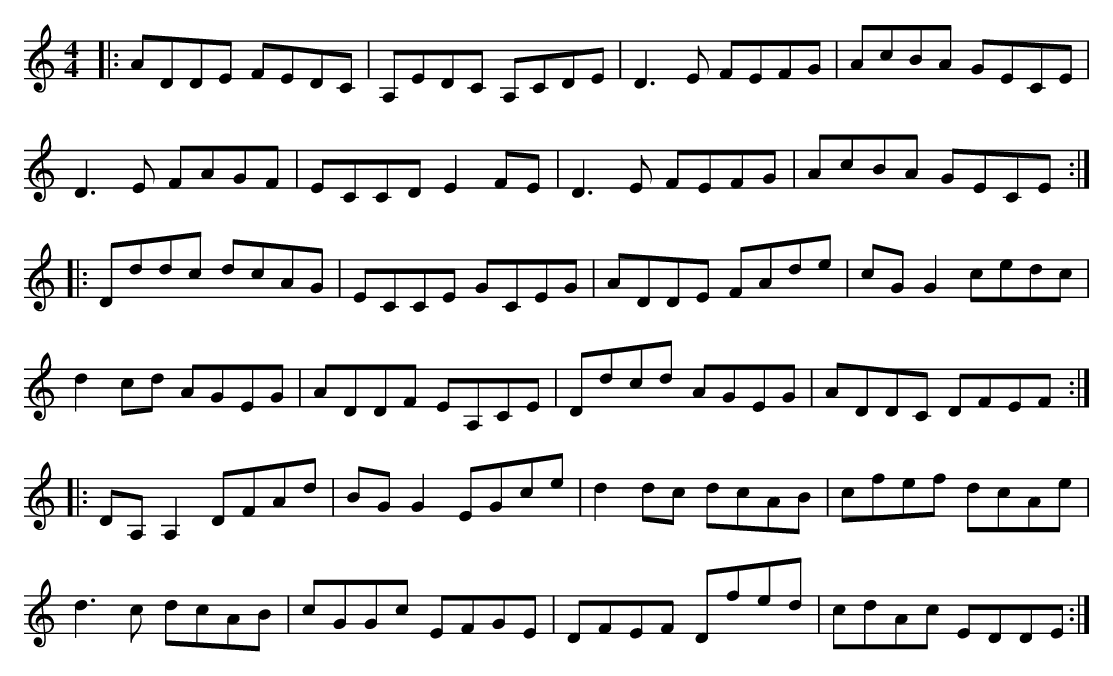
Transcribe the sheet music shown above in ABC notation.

X:1
M:4/4
K:Ddor
|:ADDE FEDC|A,EDC A,CDE|D3E FEFG|AcBA GECE|
D3E FAGF|ECCD E2FE|D3E FEFG|AcBA GECE:|
|:Dddc dcAG|ECCE GCEG|ADDE FAde|cGG2 cedc|
d2cd AGEG|ADDF EA,CE|Ddcd AGEG|ADDC DFEF:|
|:DA,A,2 DFAd|BGG2 EGce|d2dc dcAB|cfef dcAe|
d3c dcAB|cGGc EFGE|DFEF Dfed|cdAc EDDE:|
